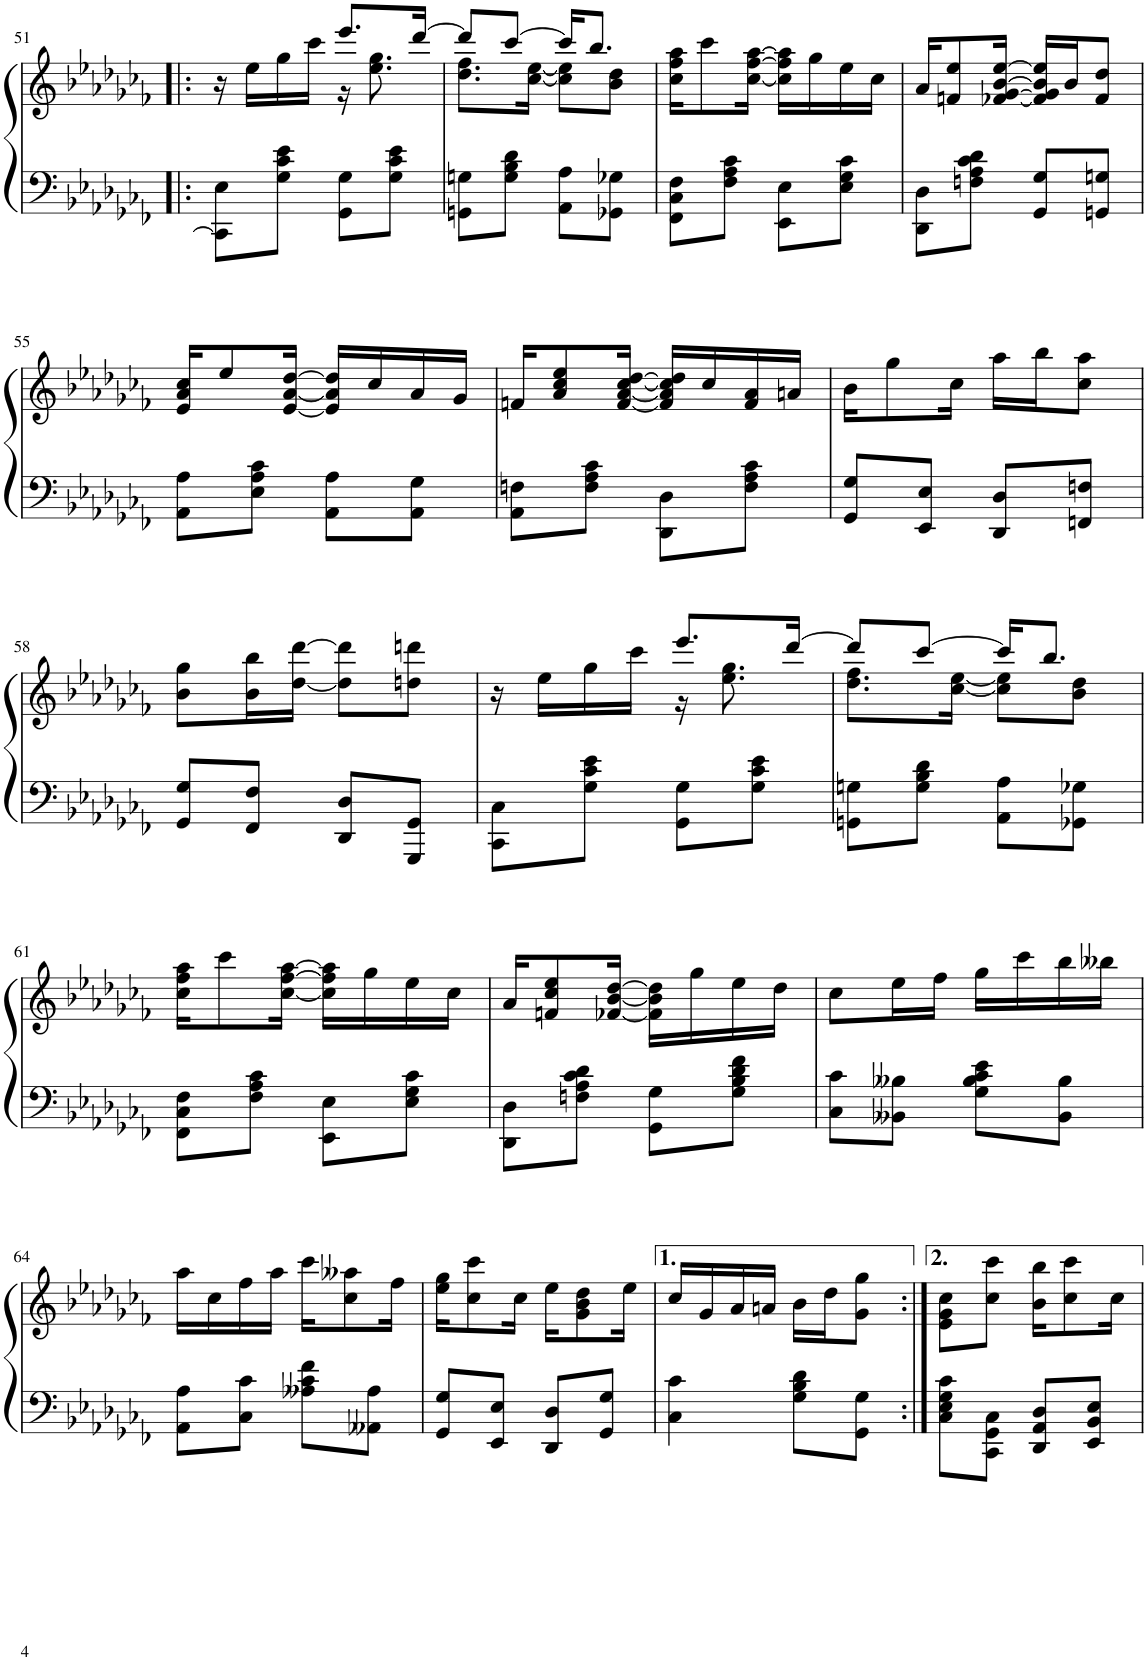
**kern	**kern
*part1	*part1
*staff2	*staff1
*I"Piano	*
*I'Pno.	*
!!LO:PB:g=z
*clefF4	*clefG2
*k[b-e-a-d-g-c-f-]	*k[b-e-a-d-g-c-f-]
*C-:	*C-:
*M2/4	*M2/4
=51!|:	=51!|:
*	*^
8CC-\] 8E-\L	16r	4ryy
.	16ee-\LL	.
8G-\ 8c-\ 8e-\J	16gg-\	.
.	16ccc-\JJ	.
8GG-\ 8G-\L	8.eee-/L	16r
.	.	8.ee-\ 8.gg-\
8G-\ 8c-\ 8e-\J	.	.
.	[16ddd-/Jk	.
=52	=52	=52
8GGn\ 8Gn\L	8ddd-/L]	8.dd-\ 8.ff-\L
8G\ 8B-\ 8d-\J	[8ccc-/J	.
.	.	[16cc-\ [16ee-\Jk
8AA-\ 8A-\L	16ccc-/KL]	8cc-\] 8ee-\]L
.	8.bb-/J	.
8GG-X\ 8G-X\J	.	8b-\ 8dd-\J
*	*v	*v
=53	=53
8FF-\ 8C-\ 8F-\L	16cc-\ 16ff-\ 16aa-\KL
.	8ccc-\
8F-\ 8A-\ 8c-\J	.
.	[16cc-\ [16ff-\ [16aa-\Jk
8EE-\ 8E-\L	16cc-\] 16ff-\] 16aa-\]LL
.	16gg-\
8E-\ 8G-\ 8c-\J	16ee-\
.	16cc-\JJ
=54	=54
8DD-\ 8D-\L	16a-/KL
.	8fn/ 8ee-/
8Fn\ 8A-\ 8c-\ 8d-\J	.
.	[16f-X/ [16g-/ [16b-/ [16ee-/Jk
8GG-/ 8G-/L	16f-/] 16g-/] 16b-/] 16ee-/]LL
.	16b-/J
8GGn/ 8Gn/J	8f-/ 8dd-/J
!!LO:LB:g=z
=55	=55
8AA-\ 8A-\L	16e-/ 16a-/ 16cc-/KL
.	8ee-/
8E-\ 8A-\ 8c-\J	.
.	[16e-/ [16a-/ [16dd-/Jk
8AA-\ 8A-\L	16e-/] 16a-/] 16dd-/]LL
.	16cc-/
8AA-\ 8G-\J	16a-/
.	16g-/JJ
=56	=56
8AA-\ 8Fn\L	16fn/KL
.	8a-/ 8cc-/ 8ee-/
8F\ 8A-\ 8c-\J	.
.	[16f/ [16a-/ [16cc-/ [16dd-/Jk
8DD-\ 8D-\L	16f/] 16a-/] 16cc-/] 16dd-/]LL
.	16cc-/
8F\ 8A-\ 8c-\J	16f/ 16a-/
.	16an/JJ
=57	=57
8GG-/ 8G-/L	16b-\KL
.	8gg-\
8EE-/ 8E-/J	.
.	16cc-\Jk
8DD-/ 8D-/L	16aa-\LL
.	16bb-\J
8FFn/ 8Fn/J	8cc-\ 8aa-\J
!!LO:LB:g=z
=58	=58
8GG-/ 8G-/L	8b-\ 8gg-\L
8FF-/ 8F-/J	16b-\ 16bb-\L
.	[16dd-\ [16ddd-\JJ
8DD-/ 8D-/L	8dd-\] 8ddd-\]L
8GGG-/ 8GG-/J	8ddn\ 8dddn\J
=59	=59
*	*^
8CC-\ 8C-\L	16r	4ryy
.	16ee-\LL	.
8G-\ 8c-\ 8e-\J	16gg-\	.
.	16ccc-\JJ	.
8GG-\ 8G-\L	8.eee-/L	16r
.	.	8.ee-\ 8.gg-\
8G-\ 8c-\ 8e-\J	.	.
.	[16ddd-/Jk	.
=60	=60	=60
8GGn\ 8Gn\L	8ddd-/L]	8.dd-\ 8.ff-\L
8G\ 8B-\ 8d-\J	[8ccc-/J	.
.	.	[16cc-\ [16ee-\Jk
8AA-\ 8A-\L	16ccc-/KL]	8cc-\] 8ee-\]L
.	8.bb-/J	.
8GG-X\ 8G-X\J	.	8b-\ 8dd-\J
*	*v	*v
!!LO:LB:g=z
=61	=61
8FF-\ 8C-\ 8F-\L	16cc-\ 16ff-\ 16aa-\KL
.	8ccc-\
8F-\ 8A-\ 8c-\J	.
.	[16cc-\ [16ff-\ [16aa-\Jk
8EE-\ 8E-\L	16cc-\] 16ff-\] 16aa-\]LL
.	16gg-\
8E-\ 8G-\ 8c-\J	16ee-\
.	16cc-\JJ
=62	=62
8DD-\ 8D-\L	16a-/KL
.	8fn/ 8cc-/ 8ee-/
8Fn\ 8A-\ 8c-\ 8d-\J	.
.	[16f-X/ [16b-/ [16dd-/Jk
8GG-\ 8G-\L	16f-\] 16b-\] 16dd-\]LL
.	16gg-\
8G-\ 8B-\ 8d-\ 8f-\J	16ee-\
.	16dd-\JJ
=63	=63
8C-\ 8c-\L	8cc-\L
8BB--X\ 8B--X\J	16ee-\L
.	16ff-\JJ
8G-\ 8B--\ 8c-\ 8e-\L	16gg-\LL
.	16ccc-\
8BB--\ 8B--\J	16bb-\
.	16bb--X\JJ
!!LO:LB:g=z
=64	=64
8AA-\ 8A-\L	16aa-\LL
.	16cc-\
8C-\ 8c-\J	16ff-\
.	16aa-\JJ
8A--X\ 8c-\ 8f-\L	16ccc-\KL
.	8cc-\ 8aa--X\
8AA--X\ 8A--\J	.
.	16ff-\Jk
=65	=65
8GG-/ 8G-/L	16ee-\ 16gg-\KL
.	8cc-\ 8ccc-\
8EE-/ 8E-/J	.
.	16cc-\Jk
8DD-/ 8D-/L	16ee-\KL
.	8g-\ 8b-\ 8dd-\
8GG-/ 8G-/J	.
.	16ee-\Jk
=66	=66
4C-\ 4c-\	16cc-/LL
.	16g-/
.	16a-/
.	16an/JJ
8G-\ 8B-\ 8d-\L	16b-\LL
.	16dd-\J
8GG-\ 8G-\J	8g-\ 8gg-\J
=67:|!	=67:|!
8C-\ 8E-\ 8G-\ 8c-\L	8e-\ 8g-\ 8cc-\L
8CC-\ 8GG-\ 8C-\J	8cc-\ 8ccc-\J
8DD-/ 8AA-/ 8D-/L	16b-\ 16bb-\KL
.	8cc-\ 8ccc-\
8EE-/ 8BB-/ 8E-/J	.
.	16cc-\Jk
=	=
*-	*-
